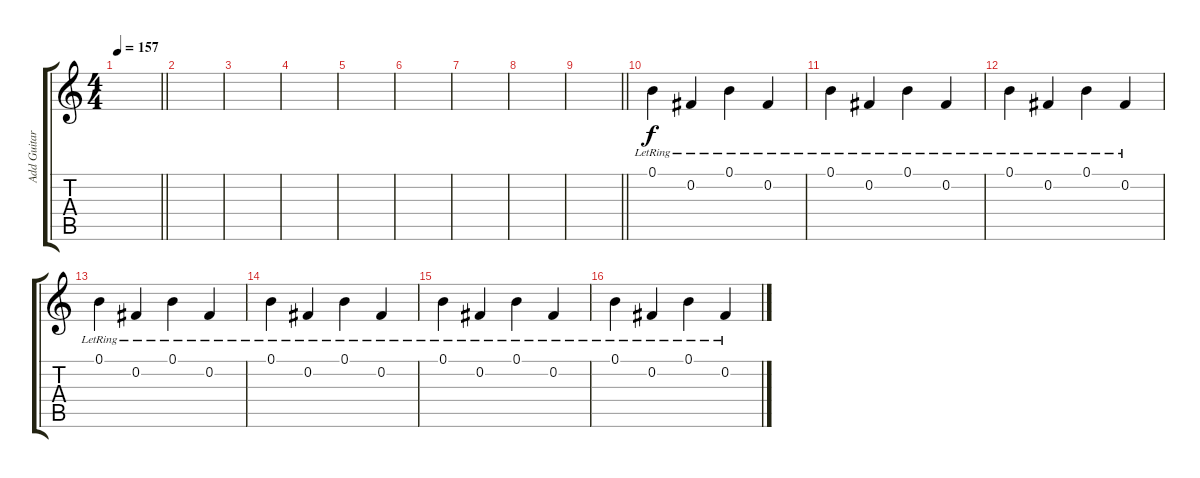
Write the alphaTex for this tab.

\track ("Add Guitar" "Add Guitar") {instrument distortionguitar}
\staff {score tabs}
\tuning (B3 Gb3 D3 A2 E2 B1) {hide}
\ts (4 4)
\tempo 157
\clef g2
\barLineRight lightlight
\ks c
|
\section ("" "")
|
|
|
|
|
|
|
\barLineRight lightlight
|
\section ("" "")
0.1{lr}.4{volume 15 instrument distortionguitar} 0.2{lr}.4 0.1{lr}.4 0.2{lr}.4 |
0.1{lr}.4 0.2{lr}.4 0.1{lr}.4 0.2{lr}.4 |
0.1{lr}.4 0.2{lr}.4 0.1{lr}.4 0.2{lr}.4 |
0.1{lr}.4 0.2{lr}.4 0.1{lr}.4 0.2{lr}.4 |
0.1{lr}.4 0.2{lr}.4 0.1{lr}.4 0.2{lr}.4 |
0.1{lr}.4 0.2{lr}.4 0.1{lr}.4 0.2{lr}.4 |
0.1{lr}.4 0.2{lr}.4 0.1{lr}.4 0.2{lr}.4
